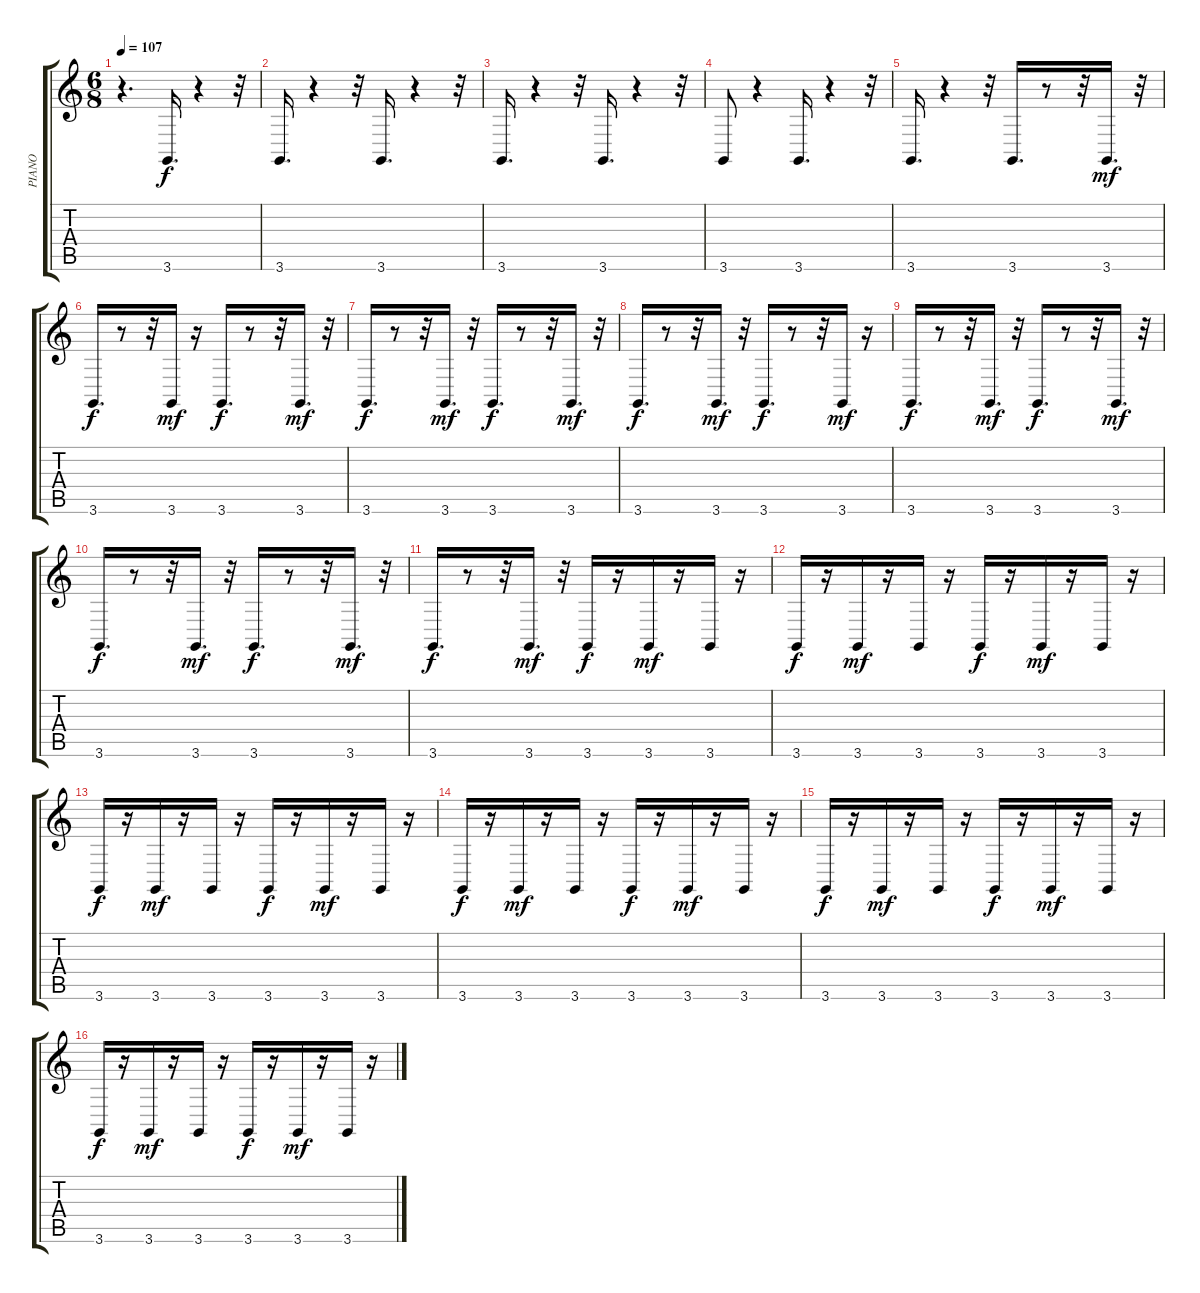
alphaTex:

\track ("PIANO" "PIANO") {instrument acousticgrandpiano}
\staff {score tabs}
\tuning (E4 B3 G3 D3 A2 E2) {hide}
\ts (6 8)
\tempo 107
\clef g2
\ks c
r.4{d dy f} 3.6.16{d} r.4 r.32 |
3.6.16{d} r.4 r.32 3.6.16{d} r.4 r.32 |
3.6.16{d} r.4 r.32 3.6.16{d} r.4 r.32 |
3.6.8 r.4 3.6.16{d} r.4 r.32 |
3.6.16{d} r.4 r.32 3.6.16{d} r.8 r.32 3.6.16{d dy mf} r.32 |
3.6.16{d dy f} r.8 r.32 3.6.16{dy mf} r.16 3.6.16{d dy f} r.8 r.32 3.6.16{d dy mf} r.32 |
3.6.16{d dy f} r.8 r.32 3.6.16{d dy mf} r.32 3.6.16{d dy f} r.8 r.32 3.6.16{d dy mf} r.32 |
3.6.16{d dy f} r.8 r.32 3.6.16{d dy mf} r.32 3.6.16{d dy f} r.8 r.32 3.6.16{dy mf} r.16 |
3.6.16{d dy f} r.8 r.32 3.6.16{d dy mf} r.32 3.6.16{d dy f} r.8 r.32 3.6.16{d dy mf} r.32 |
3.6.16{d dy f} r.8 r.32 3.6.16{d dy mf} r.32 3.6.16{d dy f} r.8 r.32 3.6.16{d dy mf} r.32 |
3.6.16{d dy f} r.8 r.32 3.6.16{d dy mf} r.32 3.6.16{dy f} r.16 3.6.16{dy mf} r.16 3.6.16 r.16 |
3.6.16{dy f} r.16 3.6.16{dy mf} r.16 3.6.16 r.16 3.6.16{dy f} r.16 3.6.16{dy mf} r.16 3.6.16 r.16 |
3.6.16{dy f} r.16 3.6.16{dy mf} r.16 3.6.16 r.16 3.6.16{dy f} r.16 3.6.16{dy mf} r.16 3.6.16 r.16 |
3.6.16{dy f} r.16 3.6.16{dy mf} r.16 3.6.16 r.16 3.6.16{dy f} r.16 3.6.16{dy mf} r.16 3.6.16 r.16 |
3.6.16{dy f} r.16 3.6.16{dy mf} r.16 3.6.16 r.16 3.6.16{dy f} r.16 3.6.16{dy mf} r.16 3.6.16 r.16 |
3.6.16{dy f} r.16 3.6.16{dy mf} r.16 3.6.16 r.16 3.6.16{dy f} r.16 3.6.16{dy mf} r.16 3.6.16 r.16
